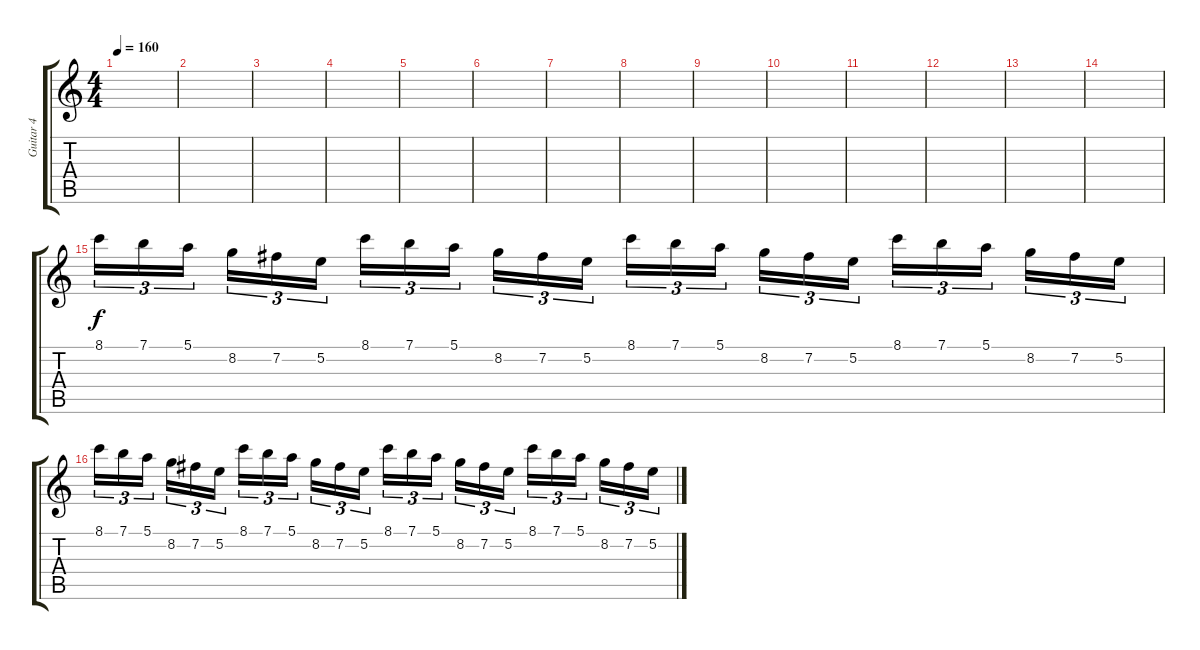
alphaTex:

\track ("Guitar 4" "Guitar 4") {instrument distortionguitar}
\staff {score tabs}
\tuning (E4 B3 G3 D3 A2 E2) {hide}
\ts (4 4)
\tempo 160
\clef g2
\ks c
|
|
|
|
|
|
|
|
|
|
|
|
|
|
8.1.16{tu (3 2)} 7.1.16{tu (3 2)} 5.1.16{tu (3 2) beam splitsecondary} 8.2.16{tu (3 2)} 7.2.16{tu (3 2)} 5.2.16{tu (3 2)} 8.1.16{tu (3 2)} 7.1.16{tu (3 2)} 5.1.16{tu (3 2) beam splitsecondary} 8.2.16{tu (3 2)} 7.2.16{tu (3 2)} 5.2.16{tu (3 2)} 8.1.16{tu (3 2)} 7.1.16{tu (3 2)} 5.1.16{tu (3 2) beam splitsecondary} 8.2.16{tu (3 2)} 7.2.16{tu (3 2)} 5.2.16{tu (3 2)} 8.1.16{tu (3 2)} 7.1.16{tu (3 2)} 5.1.16{tu (3 2) beam splitsecondary} 8.2.16{tu (3 2)} 7.2.16{tu (3 2)} 5.2.16{tu (3 2)} |
8.1.16{tu (3 2)} 7.1.16{tu (3 2)} 5.1.16{tu (3 2) beam splitsecondary} 8.2.16{tu (3 2)} 7.2.16{tu (3 2)} 5.2.16{tu (3 2)} 8.1.16{tu (3 2)} 7.1.16{tu (3 2)} 5.1.16{tu (3 2) beam splitsecondary} 8.2.16{tu (3 2)} 7.2.16{tu (3 2)} 5.2.16{tu (3 2)} 8.1.16{tu (3 2)} 7.1.16{tu (3 2)} 5.1.16{tu (3 2) beam splitsecondary} 8.2.16{tu (3 2)} 7.2.16{tu (3 2)} 5.2.16{tu (3 2)} 8.1.16{tu (3 2)} 7.1.16{tu (3 2)} 5.1.16{tu (3 2) beam splitsecondary} 8.2.16{tu (3 2)} 7.2.16{tu (3 2)} 5.2.16{tu (3 2)}
